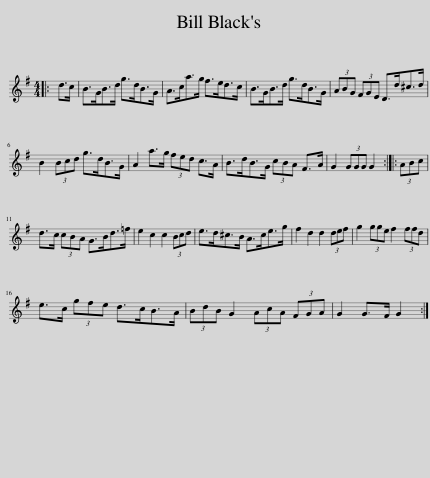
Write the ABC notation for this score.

X:1
L:1/8
M:4/4
I:linebreak $
K:G
V:1 treble
V:1
|: d>c | B>GB>d g>dB>G | A>ca>g f>ed>c | B>GB>d g>dB>G | (3ABG (3FGE D>d^c>d |$ %5
 B2 (3Bcd g>dB>G | A2 a>g (3fed c>A | B>dB>G (3cBA F>A | G2 (3GGG G2 :: (3ABc |$ %10
 d>c (3cBA G>Bd>=f | e2 c2 c2 (3Bcd | e>d^c>B A>ce>g | f2 d2 d2 (3def | g2 (3gge f2 (3ffd |$ %15
 e>c (3gfe d>cB>A | (3BdB G2 (3AcA (3FGA | G2 G>F G2 :| %18
